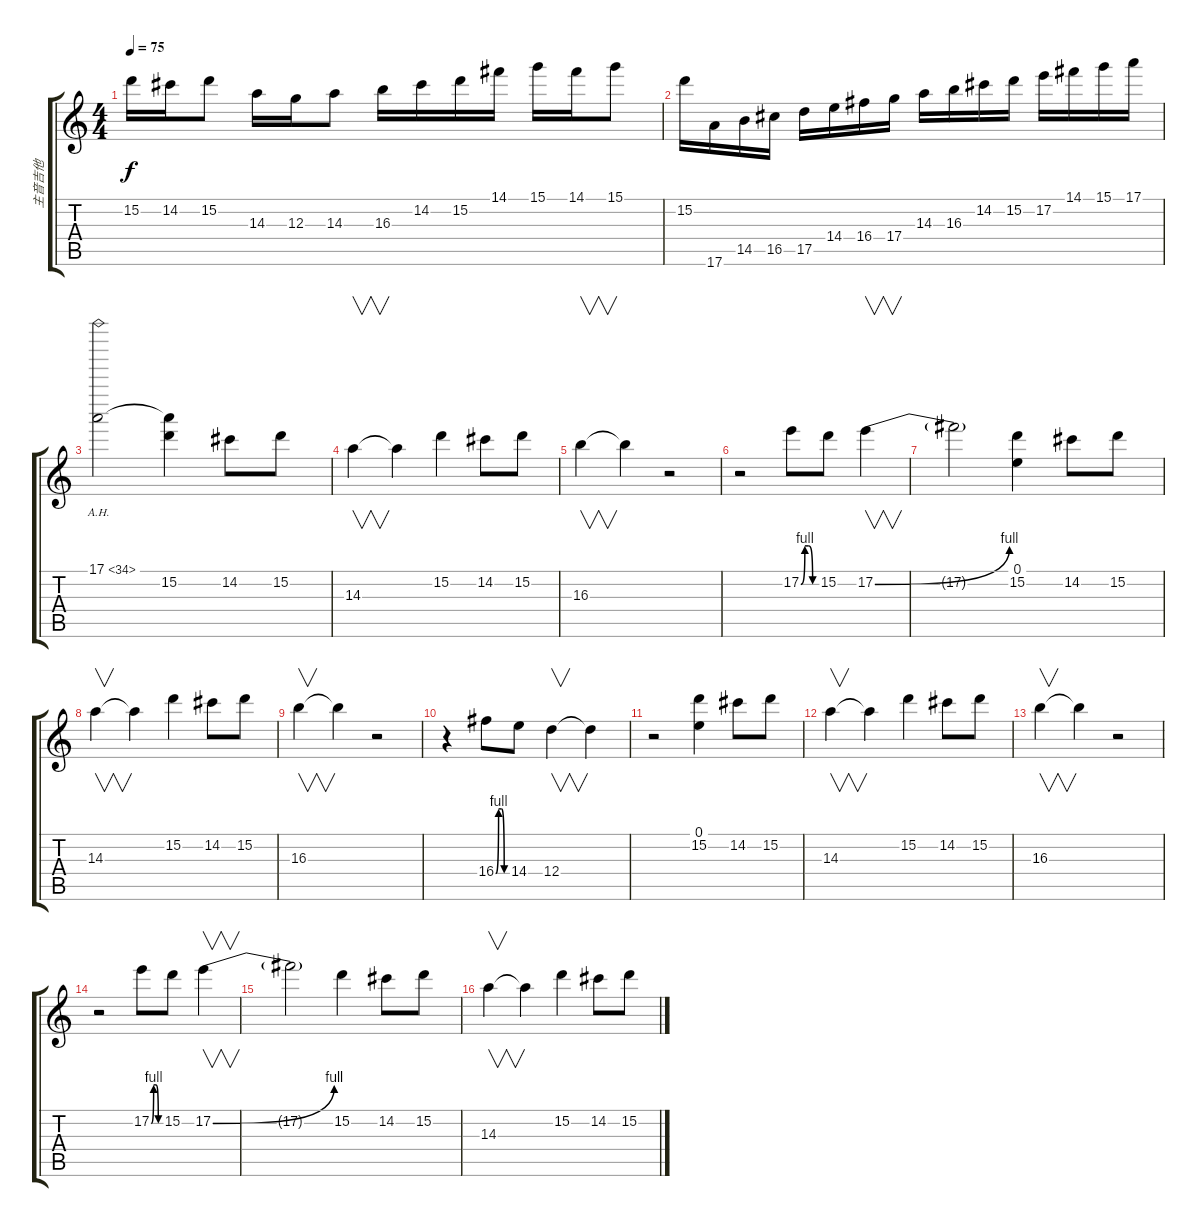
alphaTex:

\track ("主音吉他" "主音吉他") {instrument distortionguitar}
\staff {score tabs}
\tuning (E4 B3 G3 D3 A2 E2) {hide}
\ts (4 4)
\tempo 75
\clef g2
\ks c
15.2.16{dy f} 14.2.16 15.2.8 14.3.16 12.3.16 14.3.8 16.3.16 14.2.16 15.2.16 14.1.16 15.1.16 14.1.16 15.1.8 |
15.2.16 17.6.16 14.5.16 16.5.16 17.5.16 14.4.16 16.4.16 17.4.16 14.3.16 16.3.16 14.2.16 15.2.16 17.2.16 14.1.16 15.1.16 17.1.16 |
17.1{ah 17}.2 (17.1{t} 15.2).4 14.2.8 15.2.8 |
14.3.4{v} 14.3{t}.4 15.2.4 14.2.8 15.2.8 |
16.3.4{v} 16.3{t}.4 r.2 |
r.2 17.2{be (custom 0 0 15 4 30 4 45 0 60 0)}.8 15.2.8 17.2{be (bend 0 0 60 4)}.4{v} |
17.2{t}.2 (0.1 15.2).4 14.2.8 15.2.8 |
14.3.4{v} 14.3{t}.4 15.2.4 14.2.8 15.2.8 |
16.3.4{v} 16.3{t}.4 r.2 |
r.4 16.4{be (custom 0 0 15 4 30 4 45 0 60 0)}.8 14.4.8 12.4.4{v} 12.4{t}.4 |
r.2 (0.1 15.2).4 14.2.8 15.2.8 |
14.3.4{v} 14.3{t}.4 15.2.4 14.2.8 15.2.8 |
16.3.4{v} 16.3{t}.4 r.2 |
r.2 17.2{be (custom 0 0 15 4 30 4 45 0 60 0)}.8 15.2.8 17.2{be (bend 0 0 60 4)}.4{v} |
17.2{t}.2 15.2.4 14.2.8 15.2.8 |
14.3.4{v} 14.3{t}.4 15.2.4 14.2.8 15.2.8
